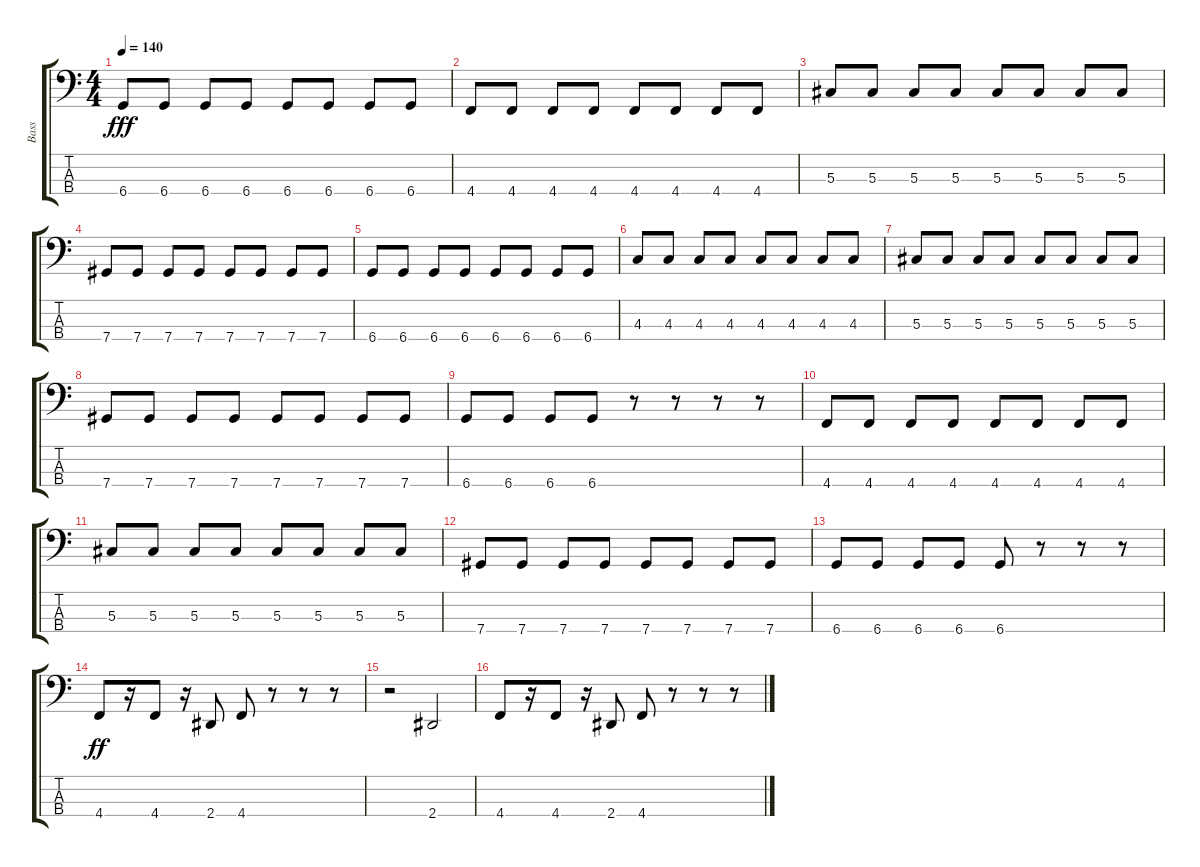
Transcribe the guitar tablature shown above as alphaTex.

\track ("Bass" "Bass") {instrument electricbasspick}
\staff {score tabs}
\tuning (Gb2 Db2 Ab1 Db1) {hide}
\ts (4 4)
\tempo 140
\clef f4
\ks c
6.4.8{dy fff} 6.4.8 6.4.8 6.4.8 6.4.8 6.4.8 6.4.8 6.4.8 |
4.4.8 4.4.8 4.4.8 4.4.8 4.4.8 4.4.8 4.4.8 4.4.8 |
5.3.8 5.3.8 5.3.8 5.3.8 5.3.8 5.3.8 5.3.8 5.3.8 |
7.4.8 7.4.8 7.4.8 7.4.8 7.4.8 7.4.8 7.4.8 7.4.8 |
6.4.8 6.4.8 6.4.8 6.4.8 6.4.8 6.4.8 6.4.8 6.4.8 |
4.3.8 4.3.8 4.3.8 4.3.8 4.3.8 4.3.8 4.3.8 4.3.8 |
5.3.8 5.3.8 5.3.8 5.3.8 5.3.8 5.3.8 5.3.8 5.3.8 |
7.4.8 7.4.8 7.4.8 7.4.8 7.4.8 7.4.8 7.4.8 7.4.8 |
6.4.8 6.4.8 6.4.8 6.4.8 r.8 r.8 r.8 r.8 |
4.4.8 4.4.8 4.4.8 4.4.8 4.4.8 4.4.8 4.4.8 4.4.8 |
5.3.8 5.3.8 5.3.8 5.3.8 5.3.8 5.3.8 5.3.8 5.3.8 |
7.4.8 7.4.8 7.4.8 7.4.8 7.4.8 7.4.8 7.4.8 7.4.8 |
6.4.8 6.4.8 6.4.8 6.4.8 6.4.8 r.8 r.8 r.8 |
4.4.8{dy ff} r.16 4.4.8 r.16 2.4.8 4.4.8 r.8 r.8 r.8 |
r.2 2.4.2 |
4.4.8 r.16 4.4.8 r.16 2.4.8 4.4.8 r.8 r.8 r.8
